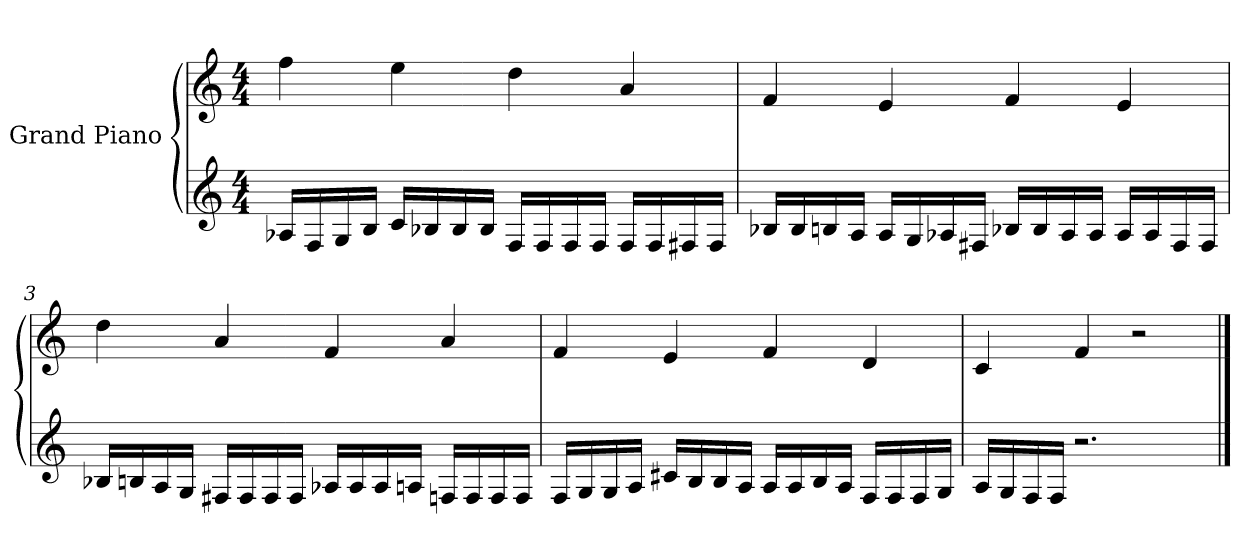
**kern	**kern
*part2	*part1
*staff2	*staff1
*I"Grand Piano	*I"Grand Piano
*clefG2	*clefG2
*k[]	*k[]
*C:	*C:
*M4/4	*M4/4
*MM60	*MM60
=1	=1
16A-XLL	4ff
16F	.
16G	.
16BJJ	.
16cLL	4ee
16B-X	.
16B-	.
16B-JJ	.
16FLL	4dd
16F	.
16F	.
16FJJ	.
16FLL	4a
16F	.
16F#X	.
16F#JJ	.
=2	=2
16B-XLL	4f
16B-	.
16Bn	.
16AJJ	.
16ALL	4e
16G	.
16A-X	.
16F#XJJ	.
16B-XLL	4f
16B-	.
16A-	.
16A-JJ	.
16A-LL	4e
16A-	.
16F#	.
16F#JJ	.
=3	=3
16B-XLL	4dd
16Bn	.
16A	.
16GJJ	.
16F#XLL	4a
16F#	.
16F#	.
16F#JJ	.
16A-XLL	4f
16A-	.
16A-	.
16AnJJ	.
16FnLL	4a
16F	.
16F	.
16FJJ	.
=4	=4
16FLL	4f
16G	.
16G	.
16AJJ	.
16c#XLL	4e
16B	.
16B	.
16AJJ	.
16ALL	4f
16A	.
16B	.
16AJJ	.
16FLL	4d
16F	.
16F	.
16GJJ	.
=5	=5
16ALL	4c
16G	.
16F	.
16FJJ	.
2.r	4f
.	2r
==	==
*-	*-
